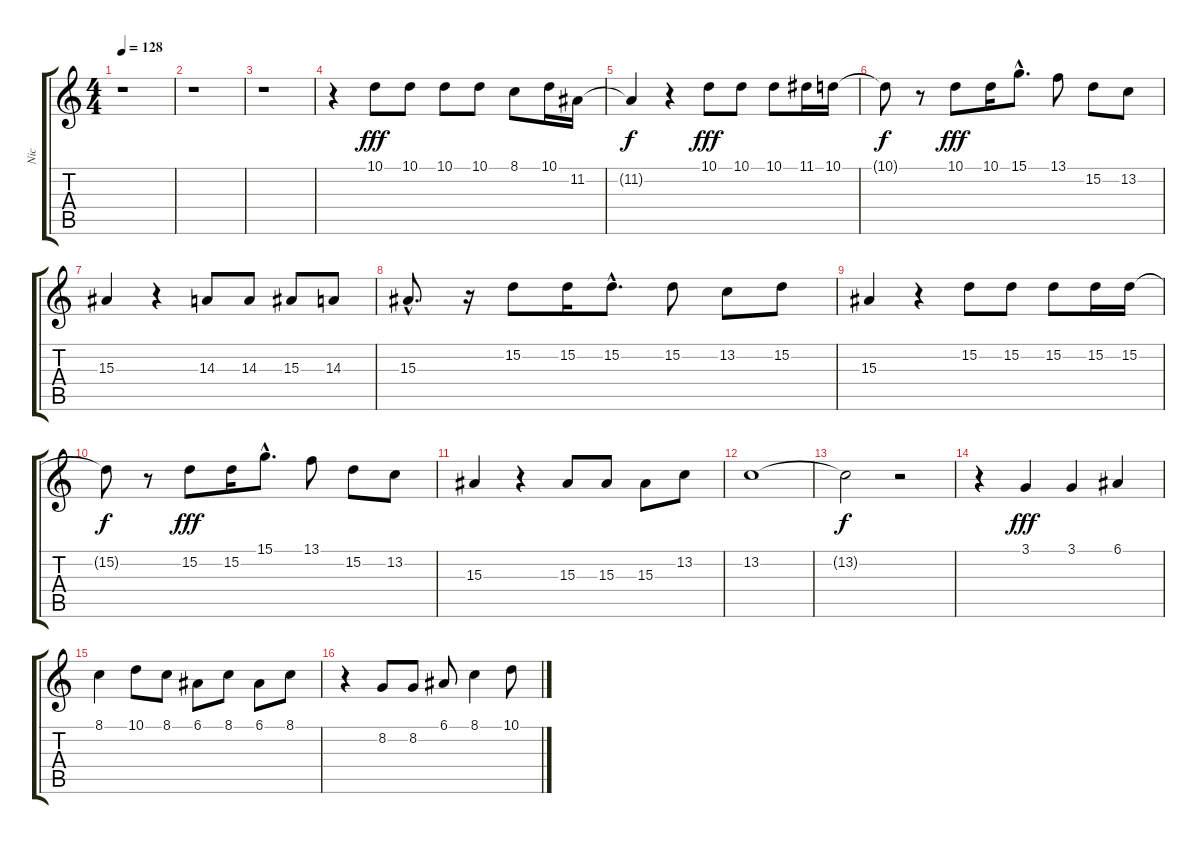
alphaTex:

\track ("Nic" "Nic") {instrument altosax}
\staff {score tabs}
\tuning (E4 B3 G3 D3 A2 E2) {hide}
\ts (4 4)
\tempo 128
\clef g2
\ks c
r.1{dy f} |
r.1 |
r.1 |
r.4 10.1.8{dy fff} 10.1.8 10.1.8 10.1.8 8.1.8 10.1.16 11.2.16 |
11.2{t}.4{dy f} r.4 10.1.8{dy fff} 10.1.8 10.1.8 11.1.16 10.1.16 |
10.1{t}.8{dy f} r.8 10.1.8{dy fff} 10.1.16 15.1{hac}.8{d} 13.1.8 15.2.8 13.2.8 |
15.3.4 r.4 14.3.8 14.3.8 15.3.8 14.3.8 |
15.3{hac}.8{d} r.16 15.2.8 15.2.16 15.2{hac}.8{d} 15.2.8 13.2.8 15.2.8 |
15.3.4 r.4 15.2.8 15.2.8 15.2.8 15.2.16 15.2.16 |
15.2{t}.8{dy f} r.8 15.2.8{dy fff} 15.2.16 15.1{hac}.8{d} 13.1.8 15.2.8 13.2.8 |
15.3.4 r.4 15.3.8 15.3.8 15.3.8 13.2.8 |
13.2.1 |
13.2{t}.2{dy f} r.2 |
r.4 3.1.4{dy fff} 3.1.4 6.1.4 |
8.1.4 10.1.8 8.1.8 6.1.8 8.1.8 6.1.8 8.1.8 |
r.4 8.2.8 8.2.8 6.1.8 8.1.4 10.1.8
